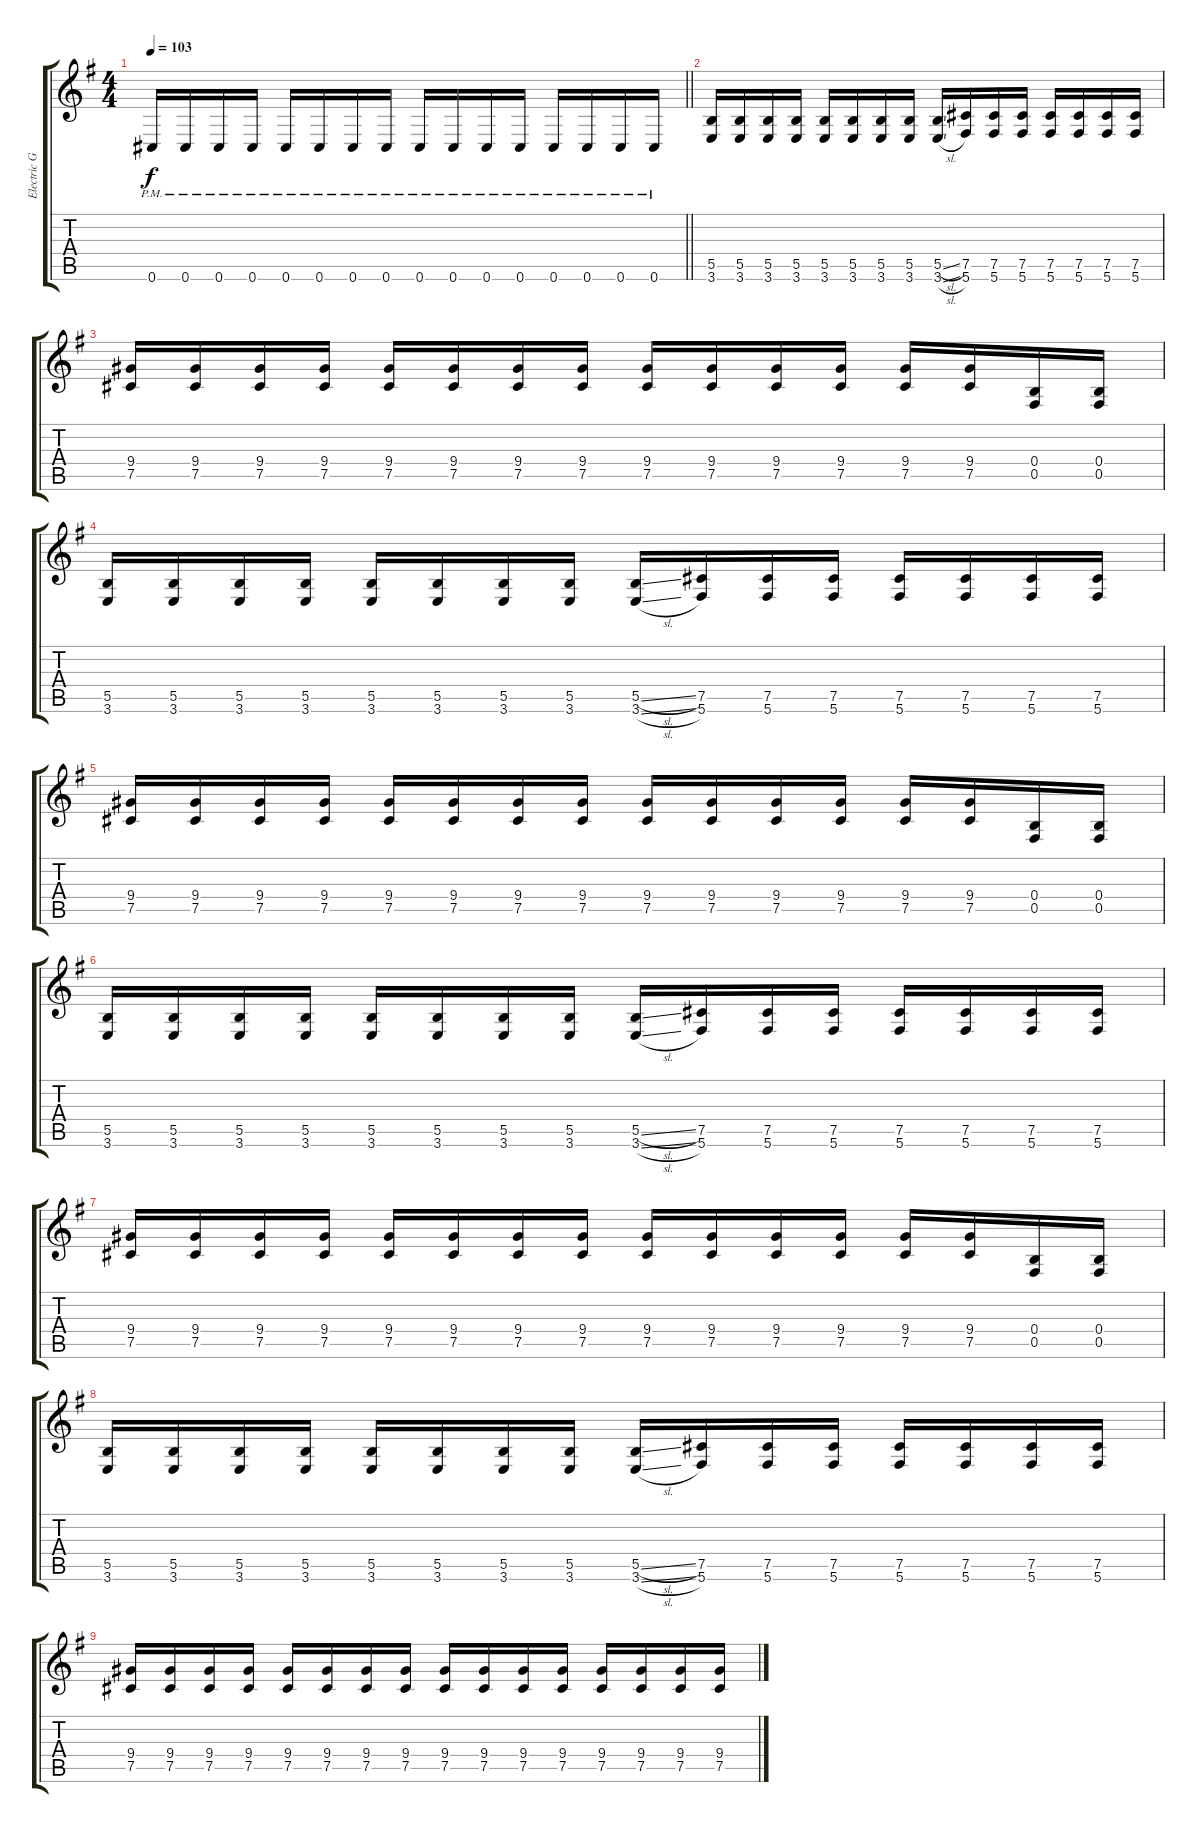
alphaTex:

\track ("Electric Guitar 1" "Electric G") {instrument distortionguitar}
\staff {score tabs}
\tuning (Db4 Ab3 E3 B2 Gb2 Db2) {hide}
\ts (4 4)
\tempo 103
\clef g2
\barLineRight lightlight
\ks eminor
0.6{pm}.16{dy f} 0.6{pm}.16 0.6{pm}.16 0.6{pm}.16 0.6{pm}.16 0.6{pm}.16 0.6{pm}.16 0.6{pm}.16 0.6{pm}.16 0.6{pm}.16 0.6{pm}.16 0.6{pm}.16 0.6{pm}.16 0.6{pm}.16 0.6{pm}.16 0.6{pm}.16 |
(5.5 3.6).16 (5.5 3.6).16 (5.5 3.6).16 (5.5 3.6).16 (5.5 3.6).16 (5.5 3.6).16 (5.5 3.6).16 (5.5 3.6).16 (5.5{sl} 3.6{sl}).16 (7.5 5.6).16 (7.5 5.6).16 (7.5 5.6).16 (7.5 5.6).16 (7.5 5.6).16 (7.5 5.6).16 (7.5 5.6).16 |
(9.4 7.5).16 (9.4 7.5).16 (9.4 7.5).16 (9.4 7.5).16 (9.4 7.5).16 (9.4 7.5).16 (9.4 7.5).16 (9.4 7.5).16 (9.4 7.5).16 (9.4 7.5).16 (9.4 7.5).16 (9.4 7.5).16 (9.4 7.5).16 (9.4 7.5).16 (0.4 0.5).16 (0.4 0.5).16 |
(5.5 3.6).16 (5.5 3.6).16 (5.5 3.6).16 (5.5 3.6).16 (5.5 3.6).16 (5.5 3.6).16 (5.5 3.6).16 (5.5 3.6).16 (5.5{sl} 3.6{sl}).16 (7.5 5.6).16 (7.5 5.6).16 (7.5 5.6).16 (7.5 5.6).16 (7.5 5.6).16 (7.5 5.6).16 (7.5 5.6).16 |
(9.4 7.5).16 (9.4 7.5).16 (9.4 7.5).16 (9.4 7.5).16 (9.4 7.5).16 (9.4 7.5).16 (9.4 7.5).16 (9.4 7.5).16 (9.4 7.5).16 (9.4 7.5).16 (9.4 7.5).16 (9.4 7.5).16 (9.4 7.5).16 (9.4 7.5).16 (0.4 0.5).16 (0.4 0.5).16 |
(5.5 3.6).16 (5.5 3.6).16 (5.5 3.6).16 (5.5 3.6).16 (5.5 3.6).16 (5.5 3.6).16 (5.5 3.6).16 (5.5 3.6).16 (5.5{sl} 3.6{sl}).16 (7.5 5.6).16 (7.5 5.6).16 (7.5 5.6).16 (7.5 5.6).16 (7.5 5.6).16 (7.5 5.6).16 (7.5 5.6).16 |
(9.4 7.5).16 (9.4 7.5).16 (9.4 7.5).16 (9.4 7.5).16 (9.4 7.5).16 (9.4 7.5).16 (9.4 7.5).16 (9.4 7.5).16 (9.4 7.5).16 (9.4 7.5).16 (9.4 7.5).16 (9.4 7.5).16 (9.4 7.5).16 (9.4 7.5).16 (0.4 0.5).16 (0.4 0.5).16 |
(5.5 3.6).16 (5.5 3.6).16 (5.5 3.6).16 (5.5 3.6).16 (5.5 3.6).16 (5.5 3.6).16 (5.5 3.6).16 (5.5 3.6).16 (5.5{sl} 3.6{sl}).16 (7.5 5.6).16 (7.5 5.6).16 (7.5 5.6).16 (7.5 5.6).16 (7.5 5.6).16 (7.5 5.6).16 (7.5 5.6).16 |
(9.4 7.5).16 (9.4 7.5).16 (9.4 7.5).16 (9.4 7.5).16 (9.4 7.5).16 (9.4 7.5).16 (9.4 7.5).16 (9.4 7.5).16 (9.4 7.5).16 (9.4 7.5).16 (9.4 7.5).16 (9.4 7.5).16 (9.4 7.5).16 (9.4 7.5).16 (9.4 7.5).16 (9.4 7.5).16
